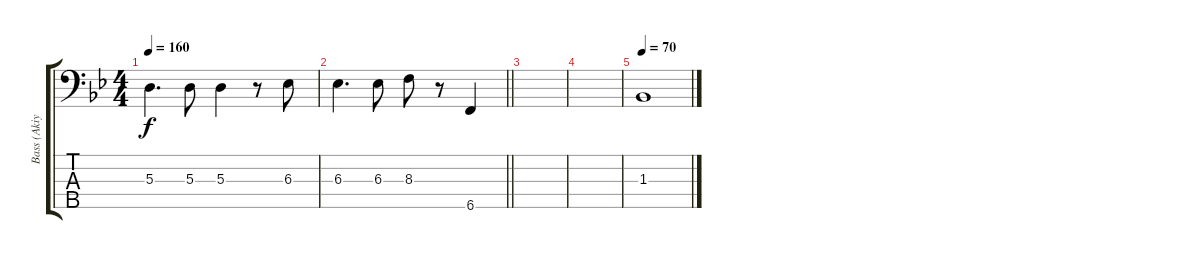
\track ("Bass (Akiyama Mio)" "Bass (Akiy") {instrument electricbassfinger}
\staff {score tabs}
\tuning (G2 D2 A1 E1 B0) {hide}
\ts (4 4)
\tempo 160
\clef f4
\ks bb
5.3.4{d dy f} 5.3.8 5.3.4 r.8 6.3.8 |
\barLineRight lightlight
6.3.4{d} 6.3.8 8.3.8 r.8 6.5.4 |
|
|
\tempo 70
1.3.1
